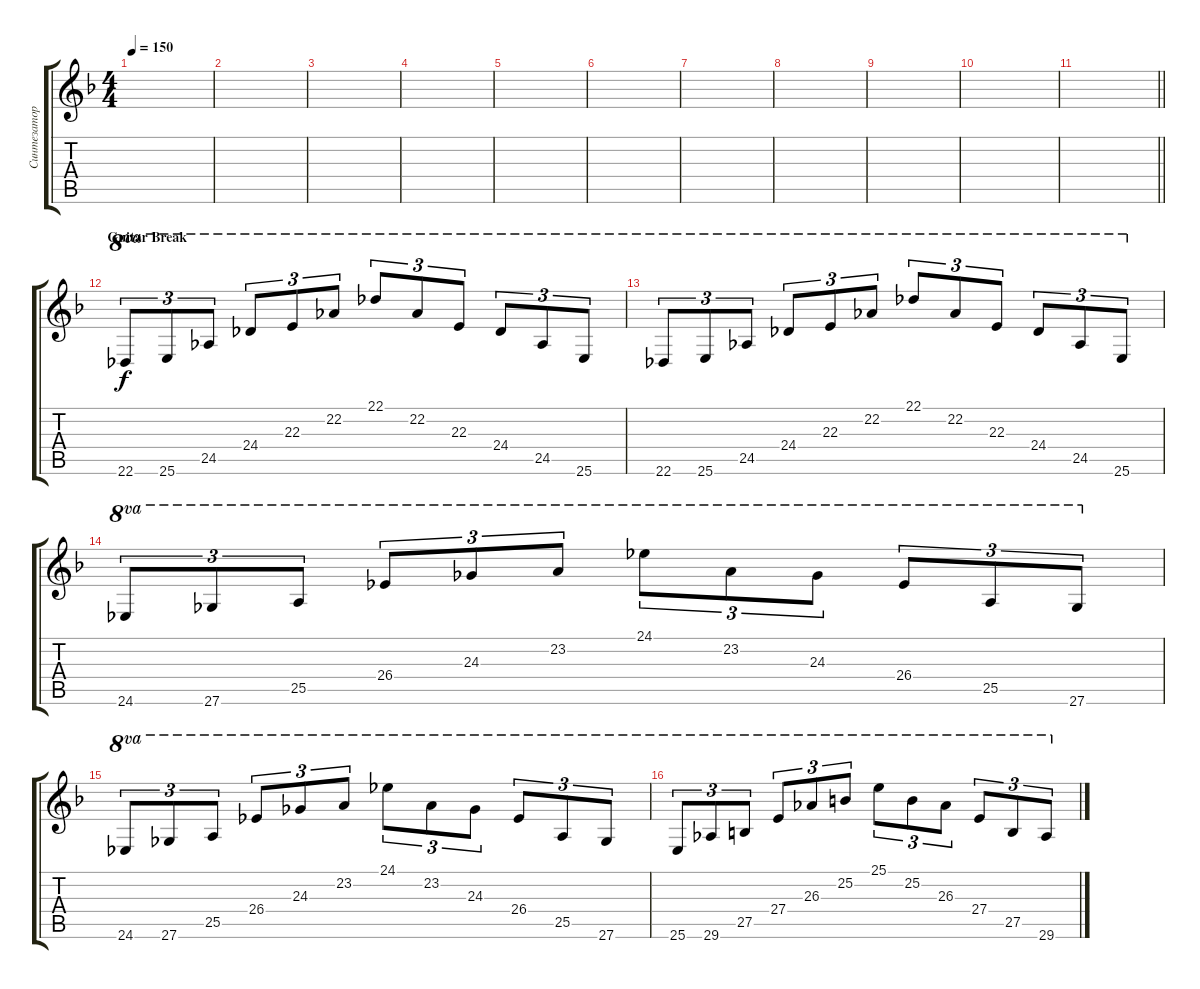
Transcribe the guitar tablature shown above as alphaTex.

\track ("Синтезатор" "Синтезатор") {instrument stringensemble1}
\staff {score tabs}
\tuning (Eb4 Bb3 Gb3 Db3 Ab2 Eb2) {hide}
\ts (4 4)
\tempo 150
\clef g2
\ks dminor
|
|
|
|
|
|
|
|
|
|
\barLineRight lightlight
|
\section ("" "Guitar Break")
22.6.8{tu (3 2) ot 8va} 25.6.8{tu (3 2) ot 8va} 24.5.8{tu (3 2) ot 8va} 24.4.8{tu (3 2) ot 8va} 22.3.8{tu (3 2) ot 8va} 22.2.8{tu (3 2) ot 8va} 22.1.8{tu (3 2) ot 8va} 22.2.8{tu (3 2) ot 8va} 22.3.8{tu (3 2) ot 8va} 24.4.8{tu (3 2) ot 8va} 24.5.8{tu (3 2) ot 8va} 25.6.8{tu (3 2) ot 8va} |
22.6.8{tu (3 2) ot 8va} 25.6.8{tu (3 2) ot 8va} 24.5.8{tu (3 2) ot 8va} 24.4.8{tu (3 2) ot 8va} 22.3.8{tu (3 2) ot 8va} 22.2.8{tu (3 2) ot 8va} 22.1.8{tu (3 2) ot 8va} 22.2.8{tu (3 2) ot 8va} 22.3.8{tu (3 2) ot 8va} 24.4.8{tu (3 2) ot 8va} 24.5.8{tu (3 2) ot 8va} 25.6.8{tu (3 2) ot 8va} |
24.6.8{tu (3 2) ot 8va} 27.6.8{tu (3 2) ot 8va} 25.5.8{tu (3 2) ot 8va} 26.4.8{tu (3 2) ot 8va} 24.3.8{tu (3 2) ot 8va} 23.2.8{tu (3 2) ot 8va} 24.1.8{tu (3 2) ot 8va} 23.2.8{tu (3 2) ot 8va} 24.3.8{tu (3 2) ot 8va} 26.4.8{tu (3 2) ot 8va} 25.5.8{tu (3 2) ot 8va} 27.6.8{tu (3 2) ot 8va} |
24.6.8{tu (3 2) ot 8va} 27.6.8{tu (3 2) ot 8va} 25.5.8{tu (3 2) ot 8va} 26.4.8{tu (3 2) ot 8va} 24.3.8{tu (3 2) ot 8va} 23.2.8{tu (3 2) ot 8va} 24.1.8{tu (3 2) ot 8va} 23.2.8{tu (3 2) ot 8va} 24.3.8{tu (3 2) ot 8va} 26.4.8{tu (3 2) ot 8va} 25.5.8{tu (3 2) ot 8va} 27.6.8{tu (3 2) ot 8va} |
25.6.8{tu (3 2) ot 8va} 29.6.8{tu (3 2) ot 8va} 27.5.8{tu (3 2) ot 8va} 27.4.8{tu (3 2) ot 8va} 26.3.8{tu (3 2) ot 8va} 25.2.8{tu (3 2) ot 8va} 25.1.8{tu (3 2) ot 8va} 25.2.8{tu (3 2) ot 8va} 26.3.8{tu (3 2) ot 8va} 27.4.8{tu (3 2) ot 8va} 27.5.8{tu (3 2) ot 8va} 29.6.8{tu (3 2) ot 8va}
